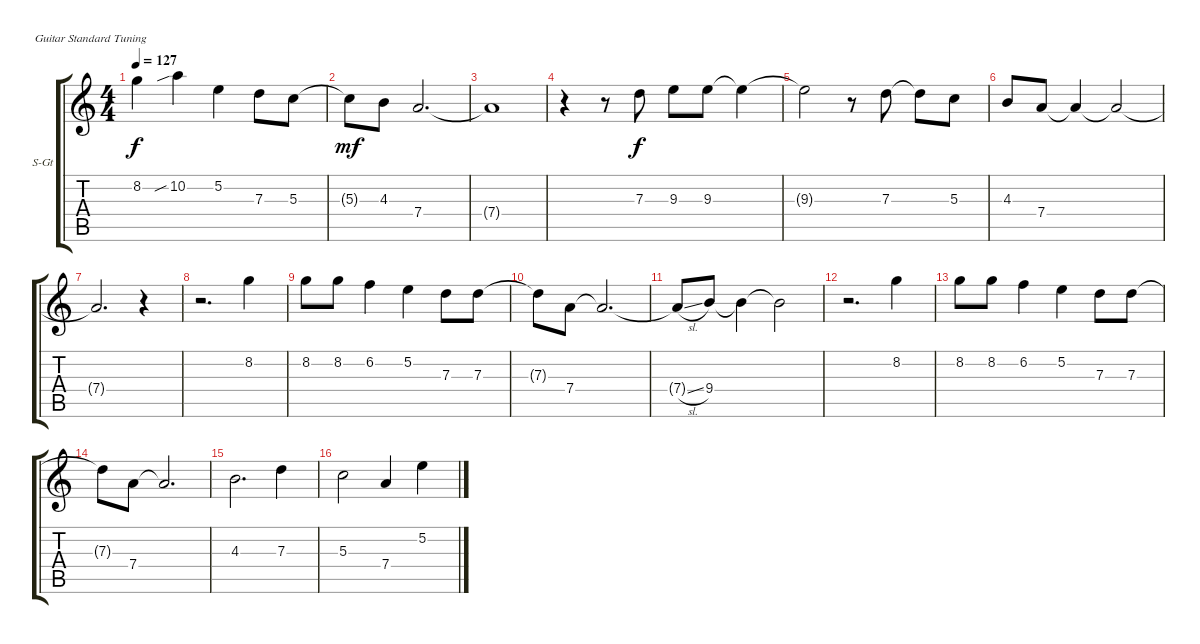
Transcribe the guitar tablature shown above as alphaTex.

\bracketExtendMode groupsimilarinstruments
\firstSystemTrackNameOrientation horizontal
\otherSystemsTrackNameOrientation horizontal
\track ("Lead Vocals" "S-Gt") {instrument acousticguitarsteel}
\staff {score tabs}
\tuning (E4 B3 G3 D3 A2 E2)
\ts (4 4)
\tempo 127
\clef g2
\ks c
8.2.4{dy f} 10.2{sib}.4 5.2.4 7.3.8 5.3.8 |
5.3{t}.8{dy mf} 4.3.8 7.4.2{d} |
7.4{t}.1 |
r.4 r.8 7.3.8{dy f} 9.3.8 9.3.8 9.3{t}.4 |
9.3{t}.2 r.8 7.3.8 7.3{t}.8 5.3.8 |
4.3.8 7.4.8 7.4{t}.4 7.4{t}.2 |
7.4{t}.2{d} r.4 |
r.2{d} 8.2.4 |
8.2.8 8.2.8 6.2.4 5.2.4 7.3.8 7.3.8 |
7.3{t}.8 7.4.8 7.4{t}.2{d} |
7.4{sl t}.8 9.4.8 9.4{t}.4 9.4{t}.2 |
r.2{d} 8.2.4 |
8.2.8 8.2.8 6.2.4 5.2.4 7.3.8 7.3.8 |
7.3{t}.8 7.4.8 7.4{t}.2{d} |
4.3.2{d} 7.3.4 |
5.3.2 7.4.4 5.2.4
